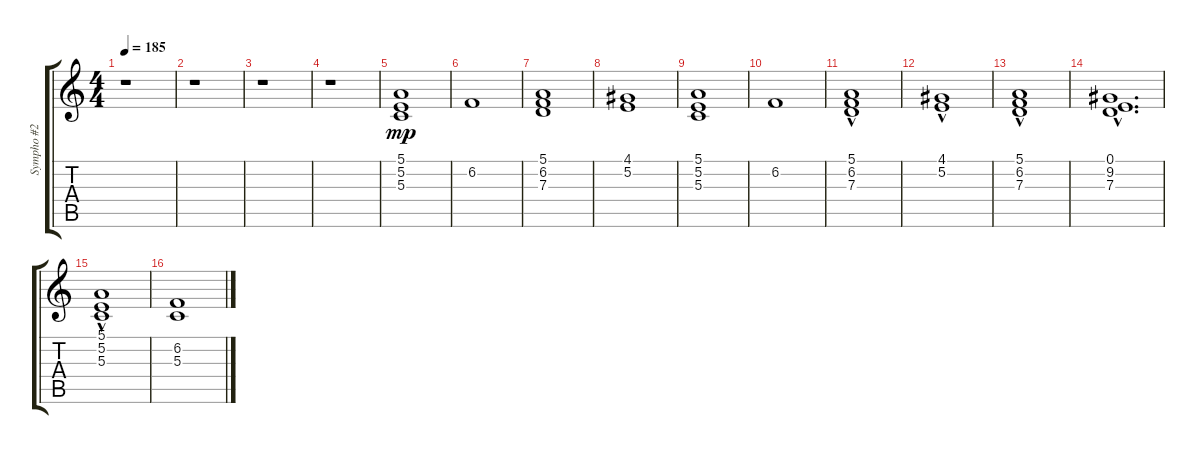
\track ("Sympho #2" "Sympho #2") {instrument synthstrings1}
\staff {score tabs}
\tuning (E4 B3 G3 D3 A2 E2) {hide}
\ts (4 4)
\tempo 185
\clef g2
\ks c
r.1{dy mp} |
r.1 |
r.1 |
r.1 |
(5.1 5.2 5.3).1 |
6.2.1 |
(5.1 6.2 7.3).1 |
(4.1 5.2).1 |
(5.1 5.2 5.3).1 |
6.2.1 |
(5.1{hac} 6.2 7.3).1 |
(4.1{hac} 5.2).1 |
(5.1 6.2 7.3{hac}).1 |
(0.1{hac} 9.2{hac} 7.3{hac}).1{d} |
(5.1 5.2 5.3{hac}).1 |
(6.2 5.3).1
